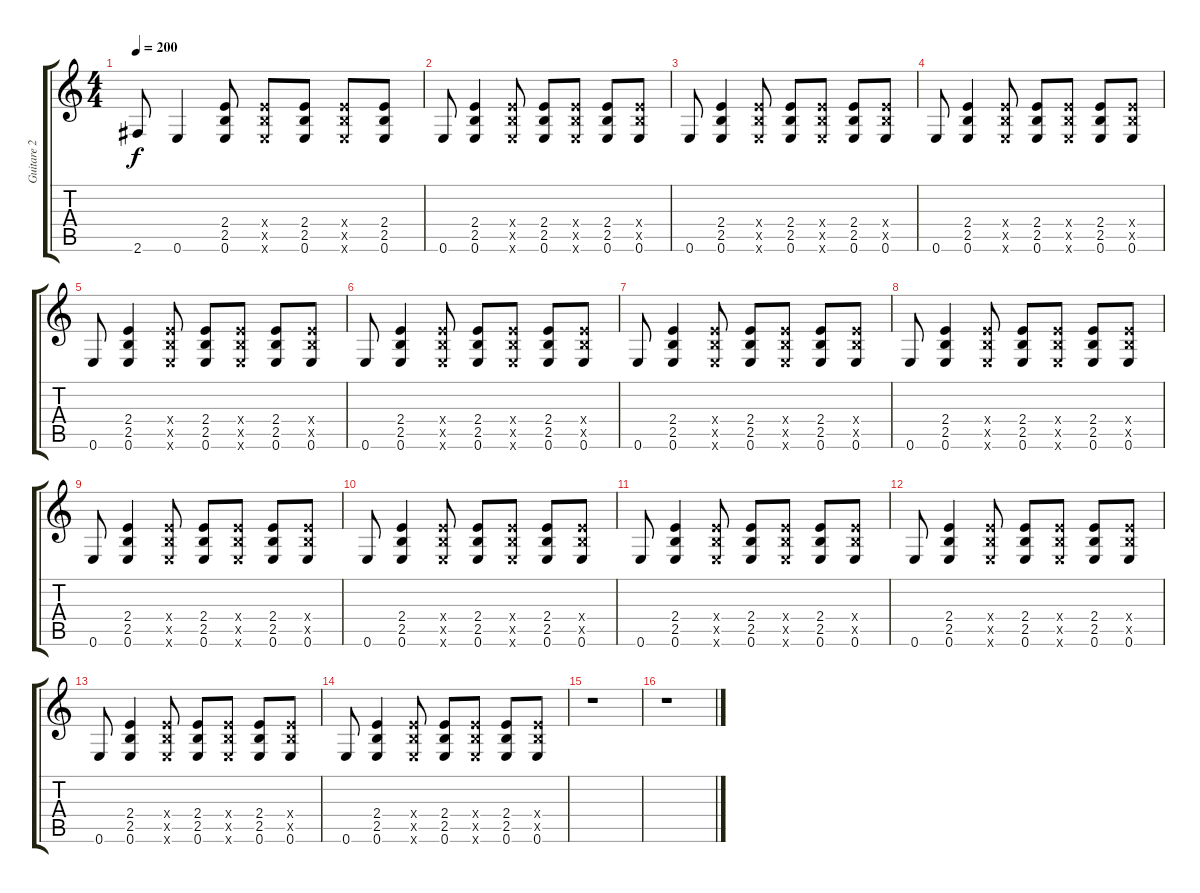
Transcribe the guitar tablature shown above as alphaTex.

\track ("Guitare 2" "Guitare 2") {instrument overdrivenguitar}
\staff {score tabs}
\tuning (E4 B3 G3 D3 A2 E2) {hide}
\ts (4 4)
\tempo 200
\clef g2
\ks c
2.6.8{dy f} 0.6.4 (2.4 2.5 0.6).8 (2.4{x} 2.5{x} 0.6{x}).8 (2.4 2.5 0.6).8 (2.4{x} 2.5{x} 0.6{x}).8 (2.4 2.5 0.6).8 |
0.6.8 (2.4 2.5 0.6).4 (2.4{x} 2.5{x} 0.6{x}).8 (2.4 2.5 0.6).8 (2.4{x} 2.5{x} 0.6{x}).8 (2.4 2.5 0.6).8 (2.4{x} 2.5{x} 0.6).8 |
0.6.8 (2.4 2.5 0.6).4 (2.4{x} 2.5{x} 0.6{x}).8 (2.4 2.5 0.6).8 (2.4{x} 2.5{x} 0.6{x}).8 (2.4 2.5 0.6).8 (2.4{x} 2.5{x} 0.6).8 |
0.6.8 (2.4 2.5 0.6).4 (2.4{x} 2.5{x} 0.6{x}).8 (2.4 2.5 0.6).8 (2.4{x} 2.5{x} 0.6{x}).8 (2.4 2.5 0.6).8 (2.4{x} 2.5{x} 0.6).8 |
0.6.8 (2.4 2.5 0.6).4 (2.4{x} 2.5{x} 0.6{x}).8 (2.4 2.5 0.6).8 (2.4{x} 2.5{x} 0.6{x}).8 (2.4 2.5 0.6).8 (2.4{x} 2.5{x} 0.6).8 |
0.6.8 (2.4 2.5 0.6).4 (2.4{x} 2.5{x} 0.6{x}).8 (2.4 2.5 0.6).8 (2.4{x} 2.5{x} 0.6{x}).8 (2.4 2.5 0.6).8 (2.4{x} 2.5{x} 0.6).8 |
0.6.8 (2.4 2.5 0.6).4 (2.4{x} 2.5{x} 0.6{x}).8 (2.4 2.5 0.6).8 (2.4{x} 2.5{x} 0.6{x}).8 (2.4 2.5 0.6).8 (2.4{x} 2.5{x} 0.6).8 |
0.6.8 (2.4 2.5 0.6).4 (2.4{x} 2.5{x} 0.6{x}).8 (2.4 2.5 0.6).8 (2.4{x} 2.5{x} 0.6{x}).8 (2.4 2.5 0.6).8 (2.4{x} 2.5{x} 0.6).8 |
0.6.8 (2.4 2.5 0.6).4 (2.4{x} 2.5{x} 0.6{x}).8 (2.4 2.5 0.6).8 (2.4{x} 2.5{x} 0.6{x}).8 (2.4 2.5 0.6).8 (2.4{x} 2.5{x} 0.6).8 |
0.6.8 (2.4 2.5 0.6).4 (2.4{x} 2.5{x} 0.6{x}).8 (2.4 2.5 0.6).8 (2.4{x} 2.5{x} 0.6{x}).8 (2.4 2.5 0.6).8 (2.4{x} 2.5{x} 0.6).8 |
0.6.8 (2.4 2.5 0.6).4 (2.4{x} 2.5{x} 0.6{x}).8 (2.4 2.5 0.6).8 (2.4{x} 2.5{x} 0.6{x}).8 (2.4 2.5 0.6).8 (2.4{x} 2.5{x} 0.6).8 |
0.6.8 (2.4 2.5 0.6).4 (2.4{x} 2.5{x} 0.6{x}).8 (2.4 2.5 0.6).8 (2.4{x} 2.5{x} 0.6{x}).8 (2.4 2.5 0.6).8 (2.4{x} 2.5{x} 0.6).8 |
0.6.8 (2.4 2.5 0.6).4 (2.4{x} 2.5{x} 0.6{x}).8 (2.4 2.5 0.6).8 (2.4{x} 2.5{x} 0.6{x}).8 (2.4 2.5 0.6).8 (2.4{x} 2.5{x} 0.6).8 |
0.6.8 (2.4 2.5 0.6).4 (2.4{x} 2.5{x} 0.6{x}).8 (2.4 2.5 0.6).8 (2.4{x} 2.5{x} 0.6{x}).8 (2.4 2.5 0.6).8 (2.4{x} 2.5{x} 0.6).8 |
r.1 |
r.1
